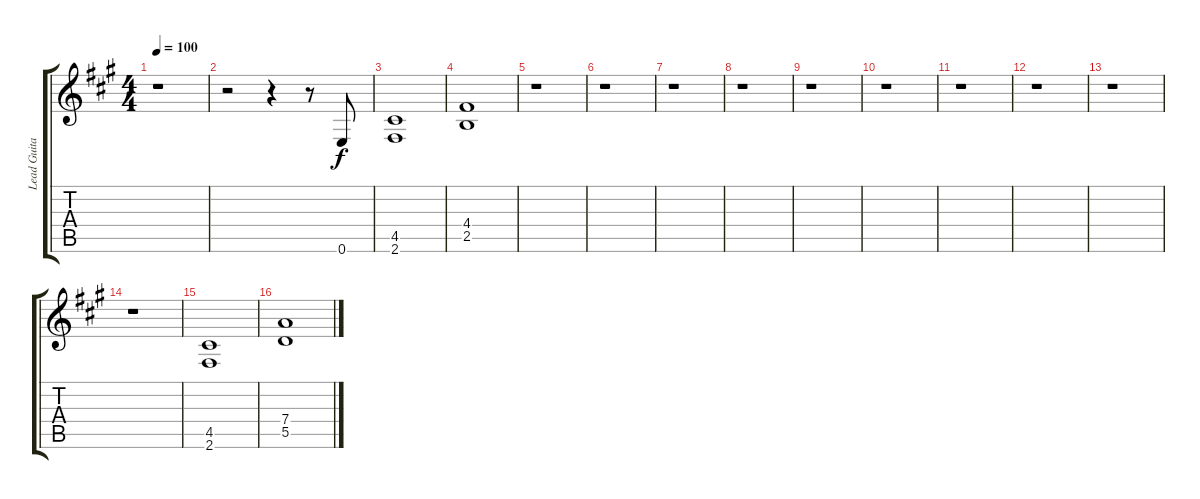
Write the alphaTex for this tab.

\track ("Lead Guitar" "Lead Guita") {instrument electricguitarclean}
\staff {score tabs}
\tuning (E4 B3 G3 D3 A2 E2) {hide}
\ts (4 4)
\tempo 100
\clef g2
\ks a
r.1{dy f} |
r.2 r.4 r.8 0.6.8 |
(4.5 2.6).1 |
(4.4 2.5).1 |
r.1 |
r.1 |
r.1 |
r.1 |
r.1 |
r.1 |
r.1 |
r.1 |
r.1 |
r.1 |
(4.5 2.6).1 |
(7.4 5.5).1
